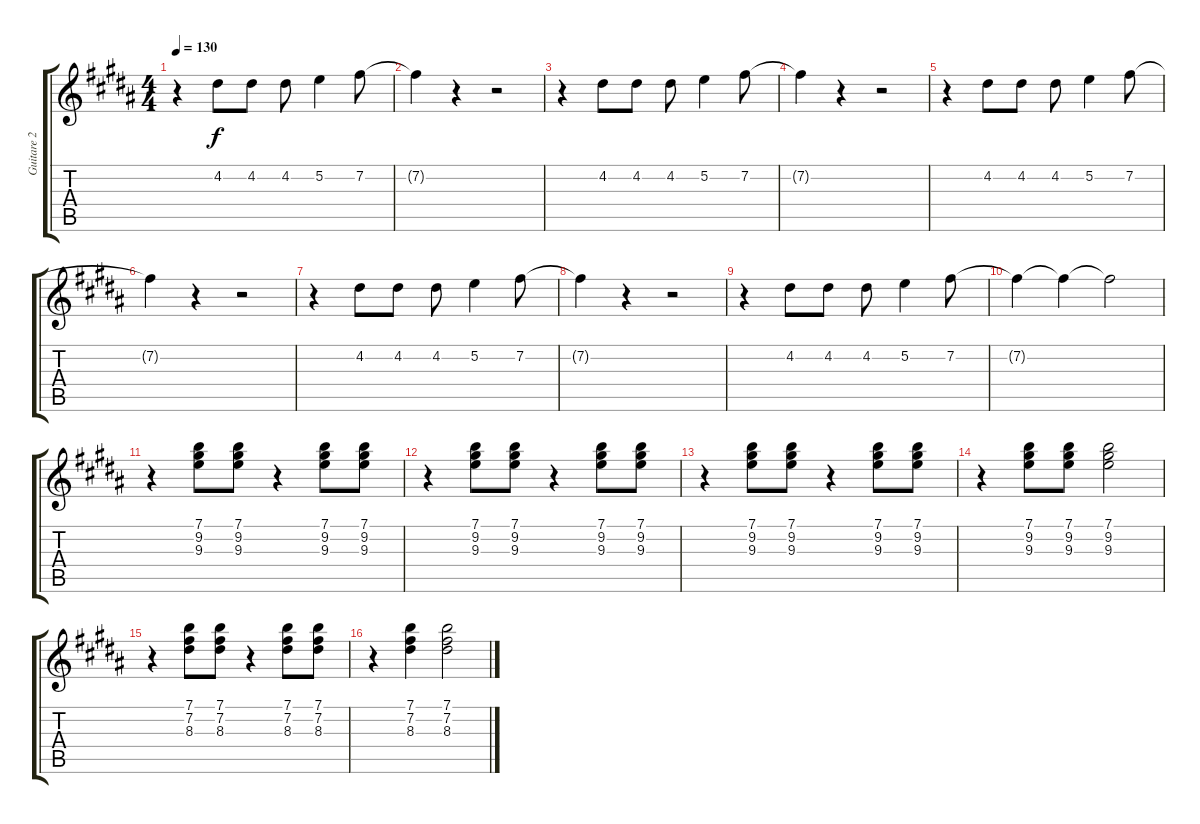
\track ("Guitare 2" "Guitare 2") {instrument electricguitarjazz}
\staff {score tabs}
\tuning (E4 B3 G3 D3 A2 E2) {hide}
\ts (4 4)
\tempo 130
\clef g2
\ks b
r.4{dy f} 4.2.8 4.2.8 4.2.8 5.2.4 7.2.8 |
7.2{t}.4 r.4 r.2 |
r.4 4.2.8 4.2.8 4.2.8 5.2.4 7.2.8 |
7.2{t}.4 r.4 r.2 |
r.4 4.2.8 4.2.8 4.2.8 5.2.4 7.2.8 |
7.2{t}.4 r.4 r.2 |
r.4 4.2.8 4.2.8 4.2.8 5.2.4 7.2.8 |
7.2{t}.4 r.4 r.2 |
r.4 4.2.8 4.2.8 4.2.8 5.2.4 7.2.8 |
7.2{t}.4 7.2{t}.4 7.2{t}.2 |
r.4 (7.1 9.2 9.3).8 (7.1 9.2 9.3).8 r.4 (7.1 9.2 9.3).8 (7.1 9.2 9.3).8 |
r.4 (7.1 9.2 9.3).8 (7.1 9.2 9.3).8 r.4 (7.1 9.2 9.3).8 (7.1 9.2 9.3).8 |
r.4 (7.1 9.2 9.3).8 (7.1 9.2 9.3).8 r.4 (7.1 9.2 9.3).8 (7.1 9.2 9.3).8 |
r.4 (7.1 9.2 9.3).8 (7.1 9.2 9.3).8 (7.1 9.2 9.3).2 |
r.4 (7.1 7.2 8.3).8 (7.1 7.2 8.3).8 r.4 (7.1 7.2 8.3).8 (7.1 7.2 8.3).8 |
r.4 (7.1 7.2 8.3).4 (7.1 7.2 8.3).2
